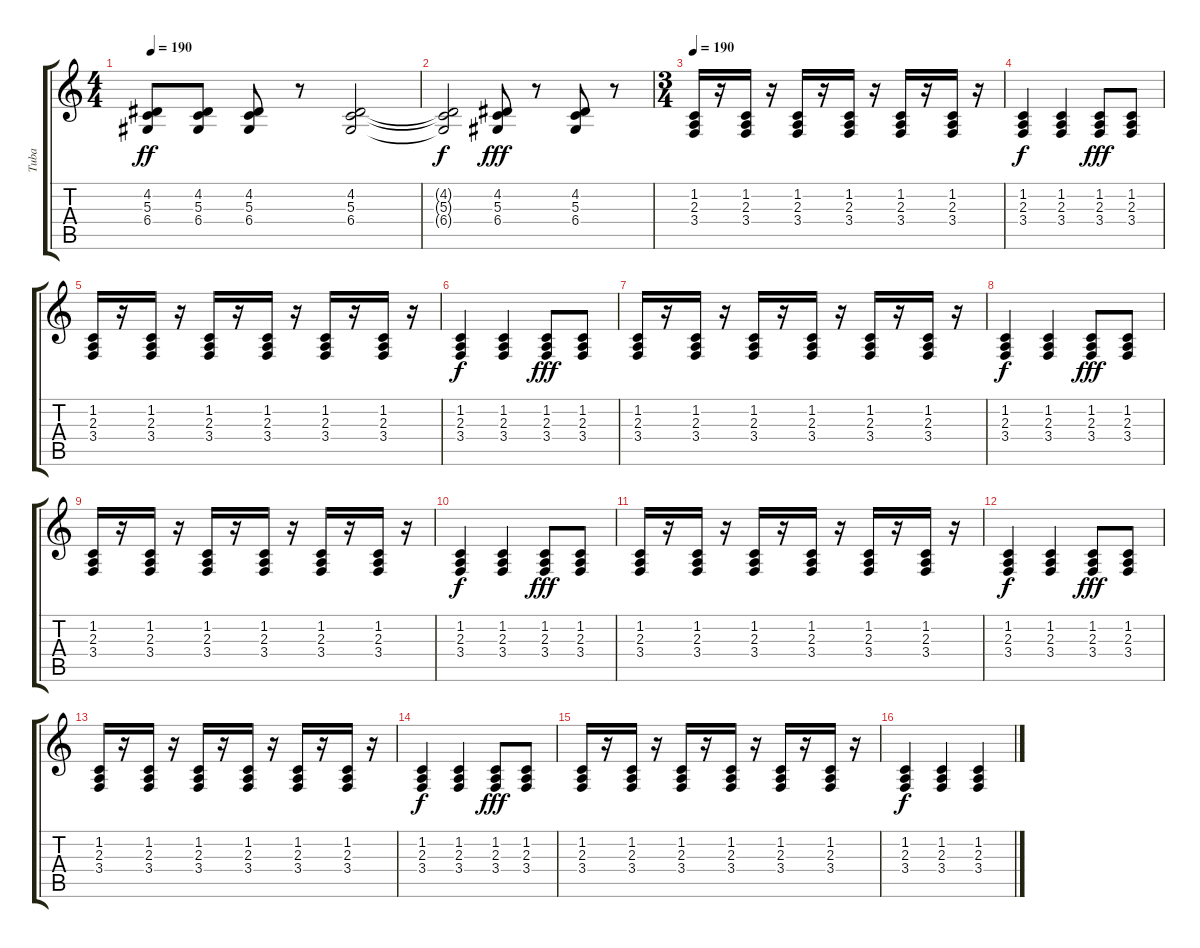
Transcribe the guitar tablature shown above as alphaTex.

\track ("Tuba" "Tuba") {instrument tuba}
\staff {score tabs}
\tuning (E4 B3 G3 D3 A2 E2) {hide}
\ts (4 4)
\tempo 190
\tempo 135
\tempo 190
\clef g2
\ks c
(4.2 5.3 6.4).8{dy ff instrument tuba} (4.2 5.3 6.4).8 (4.2 5.3 6.4).8 r.8 (4.2 5.3 6.4).2 |
(4.2{t} 5.3{t} 6.4{t}).2{dy f} (4.2 5.3 6.4).8{dy fff} r.8 (4.2 5.3 6.4).8 r.8 |
\ts (3 4)
\tempo 190
(1.2 2.3 3.4).16 r.16 (1.2 2.3 3.4).16 r.16 (1.2 2.3 3.4).16 r.16 (1.2 2.3 3.4).16 r.16 (1.2 2.3 3.4).16 r.16 (1.2 2.3 3.4).16 r.16 |
(1.2 2.3 3.4).4{dy f} (1.2 2.3 3.4).4 (1.2 2.3 3.4).8{dy fff} (1.2 2.3 3.4).8 |
(1.2 2.3 3.4).16 r.16 (1.2 2.3 3.4).16 r.16 (1.2 2.3 3.4).16 r.16 (1.2 2.3 3.4).16 r.16 (1.2 2.3 3.4).16 r.16 (1.2 2.3 3.4).16 r.16 |
(1.2 2.3 3.4).4{dy f} (1.2 2.3 3.4).4 (1.2 2.3 3.4).8{dy fff} (1.2 2.3 3.4).8 |
(1.2 2.3 3.4).16 r.16 (1.2 2.3 3.4).16 r.16 (1.2 2.3 3.4).16 r.16 (1.2 2.3 3.4).16 r.16 (1.2 2.3 3.4).16 r.16 (1.2 2.3 3.4).16 r.16 |
(1.2 2.3 3.4).4{dy f} (1.2 2.3 3.4).4 (1.2 2.3 3.4).8{dy fff} (1.2 2.3 3.4).8 |
(1.2 2.3 3.4).16 r.16 (1.2 2.3 3.4).16 r.16 (1.2 2.3 3.4).16 r.16 (1.2 2.3 3.4).16 r.16 (1.2 2.3 3.4).16 r.16 (1.2 2.3 3.4).16 r.16 |
(1.2 2.3 3.4).4{dy f} (1.2 2.3 3.4).4 (1.2 2.3 3.4).8{dy fff} (1.2 2.3 3.4).8 |
(1.2 2.3 3.4).16 r.16 (1.2 2.3 3.4).16 r.16 (1.2 2.3 3.4).16 r.16 (1.2 2.3 3.4).16 r.16 (1.2 2.3 3.4).16 r.16 (1.2 2.3 3.4).16 r.16 |
(1.2 2.3 3.4).4{dy f} (1.2 2.3 3.4).4 (1.2 2.3 3.4).8{dy fff} (1.2 2.3 3.4).8 |
(1.2 2.3 3.4).16 r.16 (1.2 2.3 3.4).16 r.16 (1.2 2.3 3.4).16 r.16 (1.2 2.3 3.4).16 r.16 (1.2 2.3 3.4).16 r.16 (1.2 2.3 3.4).16 r.16 |
(1.2 2.3 3.4).4{dy f} (1.2 2.3 3.4).4 (1.2 2.3 3.4).8{dy fff} (1.2 2.3 3.4).8 |
(1.2 2.3 3.4).16 r.16 (1.2 2.3 3.4).16 r.16 (1.2 2.3 3.4).16 r.16 (1.2 2.3 3.4).16 r.16 (1.2 2.3 3.4).16 r.16 (1.2 2.3 3.4).16 r.16 |
(1.2 2.3 3.4).4{dy f} (1.2 2.3 3.4).4 (1.2 2.3 3.4).4
